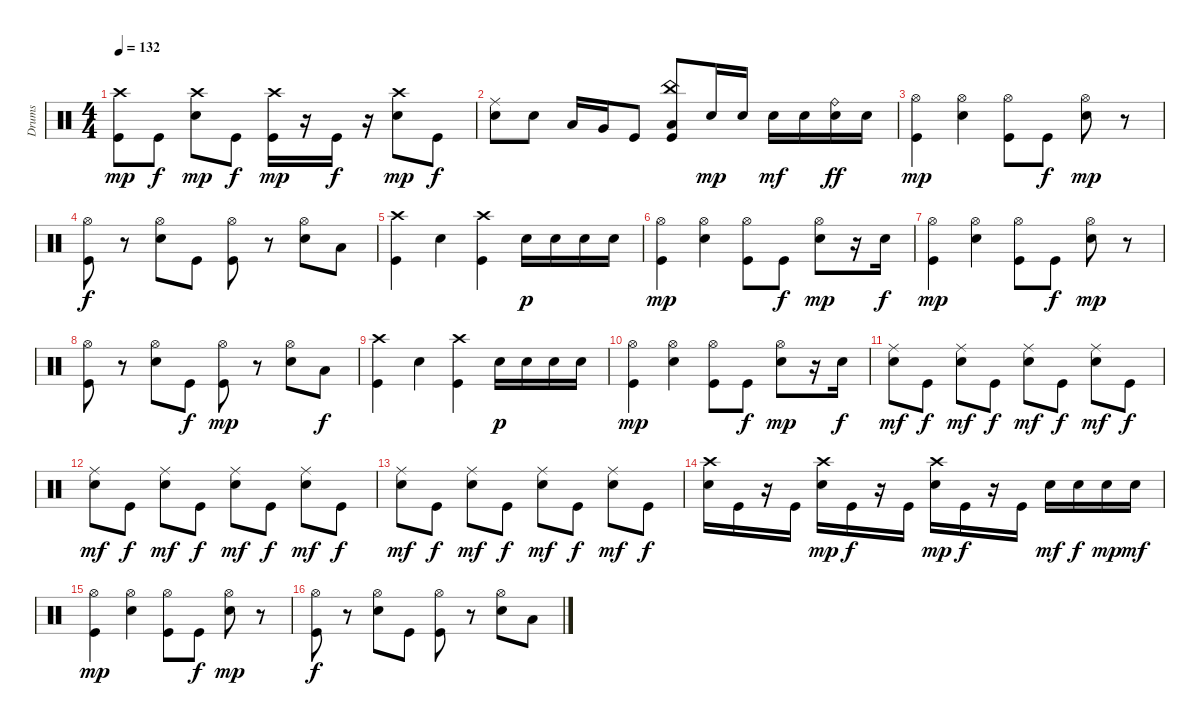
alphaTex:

\track ("Drums" "Drums") {instrument percussion}
\staff {score}
\articulation defaults
\ts (4 4)
\tempo 132
\clef neutral
\ks c
("Crash high (hit)" "Kick (hit)").8{dy mp} "Kick (hit)".8{dy f} ("Crash high (hit)" "Snare (hit) 2").8{dy mp} "Kick (hit)".8{dy f} ("Crash high (hit)" "Kick (hit)").16{dy mp} r.16 "Kick (hit)".16{dy f} r.16 ("Crash high (hit)" "Snare (hit) 2").8{dy mp} "Kick (hit)".8{dy f} |
("Ride (middle)" "Snare (hit) 2").8 "Snare (hit) 2".8 "Low Tom (hit)".16 "Very Low Tom (hit)".16 "Kick (hit)".8 ("China (hit)" "Low Floor Tom (hit)" "Kick (hit)").8 "Snare (hit) 2".16{dy mp} "Snare (hit) 2".16 "Snare (hit) 2".16{dy mf} "Snare (hit) 2".16 ("Ride (bell)" "Snare (hit) 2").16{dy ff} "Snare (hit) 2".16 |
("Hi-Hat (open)" "Kick (hit)").4{dy mp} ("Hi-Hat (open)" "Snare (hit) 2").4 ("Hi-Hat (open)" "Kick (hit)").8 "Kick (hit)".8{dy f} ("Hi-Hat (open)" "Snare (hit) 2").8{dy mp} r.8 |
("Hi-Hat (open)" "Kick (hit)").8{dy f} r.8 ("Hi-Hat (open)" "Snare (hit) 2").8 "Kick (hit)".8 ("Hi-Hat (open)" "Kick (hit)").8 r.8 ("Hi-Hat (open)" "Snare (hit) 2").8 "Low Floor Tom (hit)".8 |
("Crash high (hit)" "Kick (hit)").4 "Snare (hit) 2".4 ("Crash high (hit)" "Kick (hit)").4 "Snare (hit) 2".16{dy p} "Snare (hit) 2".16 "Snare (hit) 2".16 "Snare (hit) 2".16 |
("Hi-Hat (open)" "Kick (hit)").4{dy mp} ("Hi-Hat (open)" "Snare (hit) 2").4 ("Hi-Hat (open)" "Kick (hit)").8 "Kick (hit)".8{dy f} ("Hi-Hat (open)" "Snare (hit) 2").8{dy mp} r.16 "Snare (hit) 2".16{dy f} |
("Hi-Hat (open)" "Kick (hit)").4{dy mp} ("Hi-Hat (open)" "Snare (hit) 2").4 ("Hi-Hat (open)" "Kick (hit)").8 "Kick (hit)".8{dy f} ("Hi-Hat (open)" "Snare (hit) 2").8{dy mp} r.8 |
("Hi-Hat (open)" "Kick (hit)").8 r.8 ("Hi-Hat (open)" "Snare (hit) 2").8 "Kick (hit)".8{dy f} ("Hi-Hat (open)" "Kick (hit)").8{dy mp} r.8 ("Hi-Hat (open)" "Snare (hit) 2").8 "Low Floor Tom (hit)".8{dy f} |
("Crash high (hit)" "Kick (hit)").4 "Snare (hit) 2".4 ("Crash high (hit)" "Kick (hit)").4 "Snare (hit) 2".16{dy p} "Snare (hit) 2".16 "Snare (hit) 2".16 "Snare (hit) 2".16 |
("Hi-Hat (open)" "Kick (hit)").4{dy mp} ("Hi-Hat (open)" "Snare (hit) 2").4 ("Hi-Hat (open)" "Kick (hit)").8 "Kick (hit)".8{dy f} ("Hi-Hat (open)" "Snare (hit) 2").8{dy mp} r.16 "Snare (hit) 2".16{dy f} |
("Ride (middle)" "Snare (hit) 2").8{dy mf} "Kick (hit)".8{dy f} ("Ride (middle)" "Snare (hit) 2").8{dy mf} "Kick (hit)".8{dy f} ("Ride (middle)" "Snare (hit) 2").8{dy mf} "Kick (hit)".8{dy f} ("Ride (middle)" "Snare (hit) 2").8{dy mf} "Kick (hit)".8{dy f} |
("Ride (middle)" "Snare (hit) 2").8{dy mf} "Kick (hit)".8{dy f} ("Ride (middle)" "Snare (hit) 2").8{dy mf} "Kick (hit)".8{dy f} ("Ride (middle)" "Snare (hit) 2").8{dy mf} "Kick (hit)".8{dy f} ("Ride (middle)" "Snare (hit) 2").8{dy mf} "Kick (hit)".8{dy f} |
("Ride (middle)" "Snare (hit) 2").8{dy mf} "Kick (hit)".8{dy f} ("Ride (middle)" "Snare (hit) 2").8{dy mf} "Kick (hit)".8{dy f} ("Ride (middle)" "Snare (hit) 2").8{dy mf} "Kick (hit)".8{dy f} ("Ride (middle)" "Snare (hit) 2").8{dy mf} "Kick (hit)".8{dy f} |
("Crash high (hit)" "Snare (hit) 2").16 "Kick (hit)".16 r.16 "Kick (hit)".16 ("Crash high (hit)" "Snare (hit) 2").16{dy mp} "Kick (hit)".16{dy f} r.16 "Kick (hit)".16 ("Crash high (hit)" "Snare (hit) 2").16{dy mp} "Kick (hit)".16{dy f} r.16 "Kick (hit)".16 "Snare (hit) 2".16{dy mf} "Snare (hit) 2".16{dy f} "Snare (hit) 2".16{dy mp} "Snare (hit) 2".16{dy mf} |
("Hi-Hat (open)" "Kick (hit)").4{dy mp} ("Hi-Hat (open)" "Snare (hit) 2").4 ("Hi-Hat (open)" "Kick (hit)").8 "Kick (hit)".8{dy f} ("Hi-Hat (open)" "Snare (hit) 2").8{dy mp} r.8 |
("Hi-Hat (open)" "Kick (hit)").8{dy f} r.8 ("Hi-Hat (open)" "Snare (hit) 2").8 "Kick (hit)".8 ("Hi-Hat (open)" "Kick (hit)").8 r.8 ("Hi-Hat (open)" "Snare (hit) 2").8 "Low Floor Tom (hit)".8
